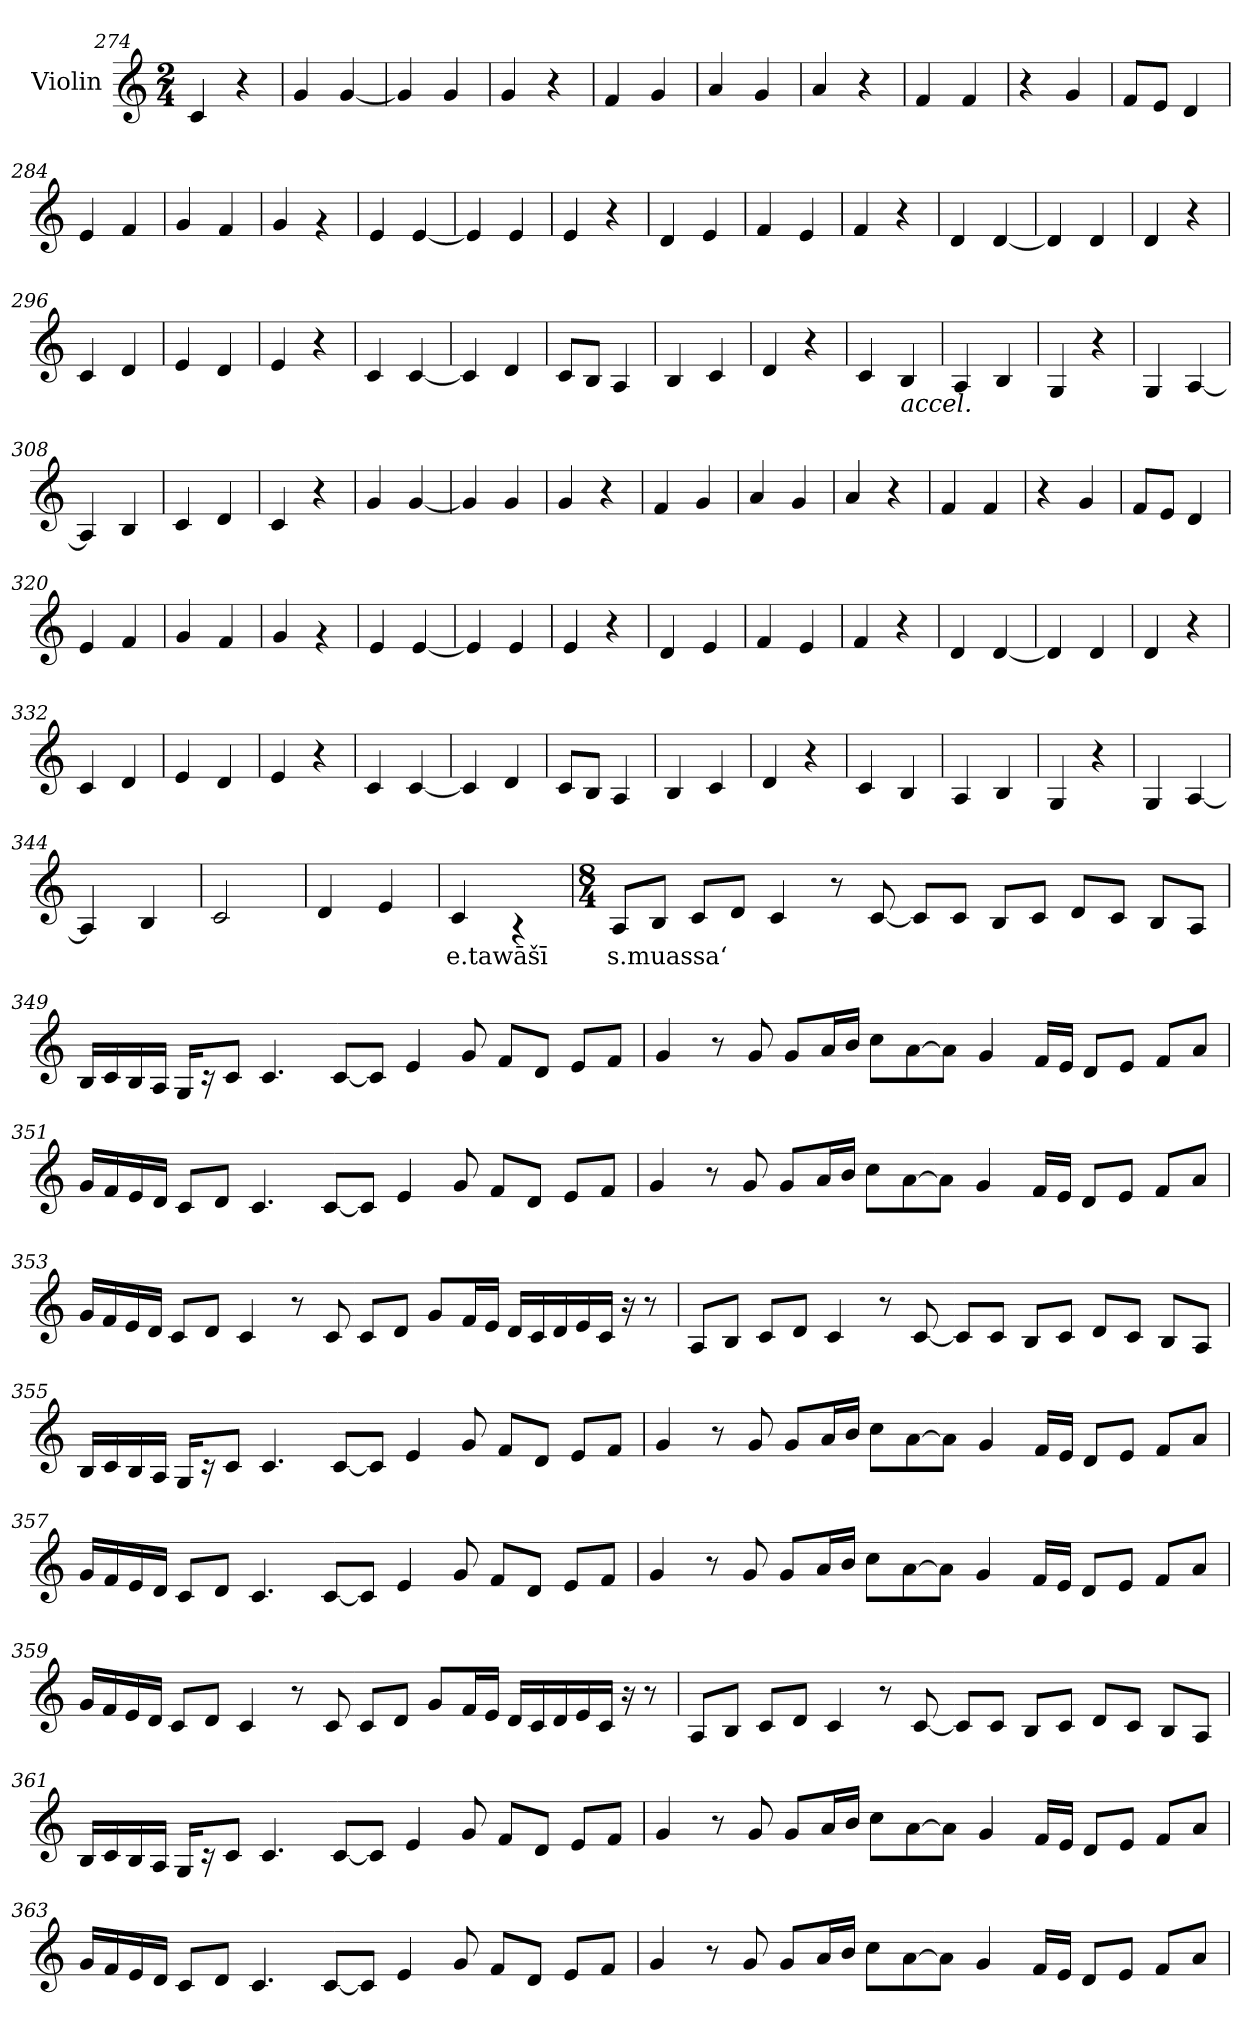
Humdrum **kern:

**kern	**text
*part1	*part1
*staff1	*staff1
*I"Violin	*
*clefG2	*
*k[]	*
*M2/4	*
=274	=274
4c/	.
4r	.
=275	=275
4g/	.
[4g/	.
=276	=276
4g/]	.
4g/	.
=277	=277
4g/	.
4r	.
=278	=278
4f/	.
4g/	.
!!LO:LB:g=z
=279	=279
4a/	.
4g/	.
=280	=280
4a/	.
4r	.
=281	=281
4f/	.
4f/	.
=282	=282
4r	.
4g/	.
=283	=283
8f/L	.
8e/J	.
4d/	.
=284	=284
4e/	.
4f/	.
=285	=285
4g/	.
4f/	.
=286	=286
4g/	.
4rg	.
=287	=287
4e/	.
[4e/	.
=288	=288
4e/]	.
4e/	.
=289	=289
4e/	.
4r	.
!!LO:LB:g=z
=290	=290
4d/	.
4e/	.
=291	=291
4f/	.
4e/	.
=292	=292
4f/	.
4r	.
=293	=293
4d/	.
[4d/	.
=294	=294
4d/]	.
4d/	.
=295	=295
4d/	.
4r	.
=296	=296
4c/	.
4d/	.
=297	=297
4e/	.
4d/	.
=298	=298
4e/	.
4r	.
=299	=299
4c/	.
[4c/	.
=300	=300
4c/]	.
4d/	.
!!LO:LB:g=z
=301	=301
8c/L	.
8B/J	.
4A/	.
=302	=302
4B/	.
4c/	.
=303	=303
4d/	.
4r	.
=304	=304
4c/	.
!LO:TX:b:i:t=accel.	!
4B/	.
=305	=305
4A/	.
4B/	.
=306	=306
4G/	.
4r	.
=307	=307
4G/	.
[4A/	.
=308	=308
4A/]	.
4B/	.
=309	=309
4c/	.
4d/	.
=310	=310
4c/	.
4r	.
!!LO:LB:g=z
=311	=311
4g/	.
[4g/	.
=312	=312
4g/]	.
4g/	.
=313	=313
4g/	.
4r	.
=314	=314
4f/	.
4g/	.
=315	=315
4a/	.
4g/	.
=316	=316
4a/	.
4r	.
=317	=317
4f/	.
4f/	.
=318	=318
4r	.
4g/	.
=319	=319
8f/L	.
8e/J	.
4d/	.
=320	=320
4e/	.
4f/	.
=321	=321
4g/	.
4f/	.
!!LO:PB:g=z
=322	=322
4g/	.
4rg	.
=323	=323
4e/	.
[4e/	.
=324	=324
4e/]	.
4e/	.
=325	=325
4e/	.
4r	.
=326	=326
4d/	.
4e/	.
=327	=327
4f/	.
4e/	.
=328	=328
4f/	.
4r	.
=329	=329
4d/	.
[4d/	.
=330	=330
4d/]	.
4d/	.
=331	=331
4d/	.
4r	.
=332	=332
4c/	.
4d/	.
!!LO:LB:g=z
=333	=333
4e/	.
4d/	.
=334	=334
4e/	.
4r	.
=335	=335
4c/	.
[4c/	.
=336	=336
4c/]	.
4d/	.
=337	=337
8c/L	.
8B/J	.
4A/	.
=338	=338
4B/	.
4c/	.
=339	=339
4d/	.
4r	.
=340	=340
4c/	.
4B/	.
=341	=341
4A/	.
4B/	.
=342	=342
4G/	.
4r	.
!!LO:LB:g=z
=343	=343
4G/	.
[4A/	.
=344	=344
4A/]	.
4B/	.
=345	=345
*^	*
2ryy	2c/	.
=346	=346	=346
2ryy	4d/	.
.	4e/	.
=347	=347	=347
!	!	!LO:LY:b
2ryy	4c/	e.tawāšī
.	4r	.
*v	*v	*
=348	=348
*M8/4	*
*MM60	*
*^	*
!LO:TX:a:t=Ya tal`ata	!	!
!	!	!LO:LY:b
*v	*v	*
8A/L	s.muassa‘
8B/J	.
8c/L	.
8d/J	.
4c/	.
8r	.
[8c/	.
8c/L]	.
8c/J	.
8B/L	.
8c/J	.
8d/L	.
8c/J	.
8B/L	.
8A/J	.
!!LO:LB:g=z
=349	=349
16B/LL	.
16c/	.
16B/	.
16A/JJ	.
16G/KL	.
16r	.
8c/J	.
4.c/	.
[8c/L	.
8c/J]	.
4e/	.
8g/	.
8f/L	.
8d/J	.
8e/L	.
8f/J	.
=350	=350
4g/	.
8r	.
8g/	.
8g/L	.
16a/L	.
16b/JJ	.
8cc\L	.
[8a\	.
8a\J]	.
4g/	.
16f/LL	.
16e/JJ	.
8d/L	.
8e/J	.
8f/L	.
8a/J	.
!!LO:LB:g=z
=351	=351
16g/LL	.
16f/	.
16e/	.
16d/JJ	.
8c/L	.
8d/J	.
4.c/	.
[8c/L	.
8c/J]	.
4e/	.
8g/	.
8f/L	.
8d/J	.
8e/L	.
8f/J	.
=352	=352
4g/	.
8r	.
8g/	.
8g/L	.
16a/L	.
16b/JJ	.
8cc\L	.
[8a\	.
8a\J]	.
4g/	.
16f/LL	.
16e/JJ	.
8d/L	.
8e/J	.
8f/L	.
8a/J	.
!!LO:LB:g=z
=353	=353
16g/LL	.
16f/	.
16e/	.
16d/JJ	.
8c/L	.
8d/J	.
4c/	.
8r	.
8c/	.
8c/L	.
8d/J	.
8g/L	.
16f/L	.
16e/JJ	.
16d/LL	.
16c/	.
16d/	.
16e/	.
16c/JJ	.
16r	.
8r	.
!!LO:LB:g=z
=354	=354
8A/L	.
8B/J	.
8c/L	.
8d/J	.
4c/	.
8r	.
[8c/	.
8c/L]	.
8c/J	.
8B/L	.
8c/J	.
8d/L	.
8c/J	.
8B/L	.
8A/J	.
!!LO:LB:g=z
=355	=355
16B/LL	.
16c/	.
16B/	.
16A/JJ	.
16G/KL	.
16r	.
8c/J	.
4.c/	.
[8c/L	.
8c/J]	.
4e/	.
8g/	.
8f/L	.
8d/J	.
8e/L	.
8f/J	.
=356	=356
4g/	.
8r	.
8g/	.
8g/L	.
16a/L	.
16b/JJ	.
8cc\L	.
[8a\	.
8a\J]	.
4g/	.
16f/LL	.
16e/JJ	.
8d/L	.
8e/J	.
8f/L	.
8a/J	.
!!LO:PB:g=z
=357	=357
16g/LL	.
16f/	.
16e/	.
16d/JJ	.
8c/L	.
8d/J	.
4.c/	.
[8c/L	.
8c/J]	.
4e/	.
8g/	.
8f/L	.
8d/J	.
8e/L	.
8f/J	.
=358	=358
4g/	.
8r	.
8g/	.
8g/L	.
16a/L	.
16b/JJ	.
8cc\L	.
[8a\	.
8a\J]	.
4g/	.
16f/LL	.
16e/JJ	.
8d/L	.
8e/J	.
8f/L	.
8a/J	.
!!LO:PB:g=z
=359	=359
16g/LL	.
16f/	.
16e/	.
16d/JJ	.
8c/L	.
8d/J	.
4c/	.
8r	.
8c/	.
8c/L	.
8d/J	.
8g/L	.
16f/L	.
16e/JJ	.
16d/LL	.
16c/	.
16d/	.
16e/	.
16c/JJ	.
16r	.
8r	.
!!LO:LB:g=z
=360	=360
8A/L	.
8B/J	.
8c/L	.
8d/J	.
4c/	.
8r	.
[8c/	.
8c/L]	.
8c/J	.
8B/L	.
8c/J	.
8d/L	.
8c/J	.
8B/L	.
8A/J	.
!!LO:LB:g=z
=361	=361
16B/LL	.
16c/	.
16B/	.
16A/JJ	.
16G/KL	.
16r	.
8c/J	.
4.c/	.
[8c/L	.
8c/J]	.
4e/	.
8g/	.
8f/L	.
8d/J	.
8e/L	.
8f/J	.
=362	=362
4g/	.
8r	.
8g/	.
8g/L	.
16a/L	.
16b/JJ	.
8cc\L	.
[8a\	.
8a\J]	.
4g/	.
16f/LL	.
16e/JJ	.
8d/L	.
8e/J	.
8f/L	.
8a/J	.
!!LO:LB:g=z
=363	=363
16g/LL	.
16f/	.
16e/	.
16d/JJ	.
8c/L	.
8d/J	.
4.c/	.
[8c/L	.
8c/J]	.
4e/	.
8g/	.
8f/L	.
8d/J	.
8e/L	.
8f/J	.
=364	=364
4g/	.
8r	.
8g/	.
8g/L	.
16a/L	.
16b/JJ	.
8cc\L	.
[8a\	.
8a\J]	.
4g/	.
16f/LL	.
16e/JJ	.
8d/L	.
8e/J	.
8f/L	.
8a/J	.
=	=
*-	*-
